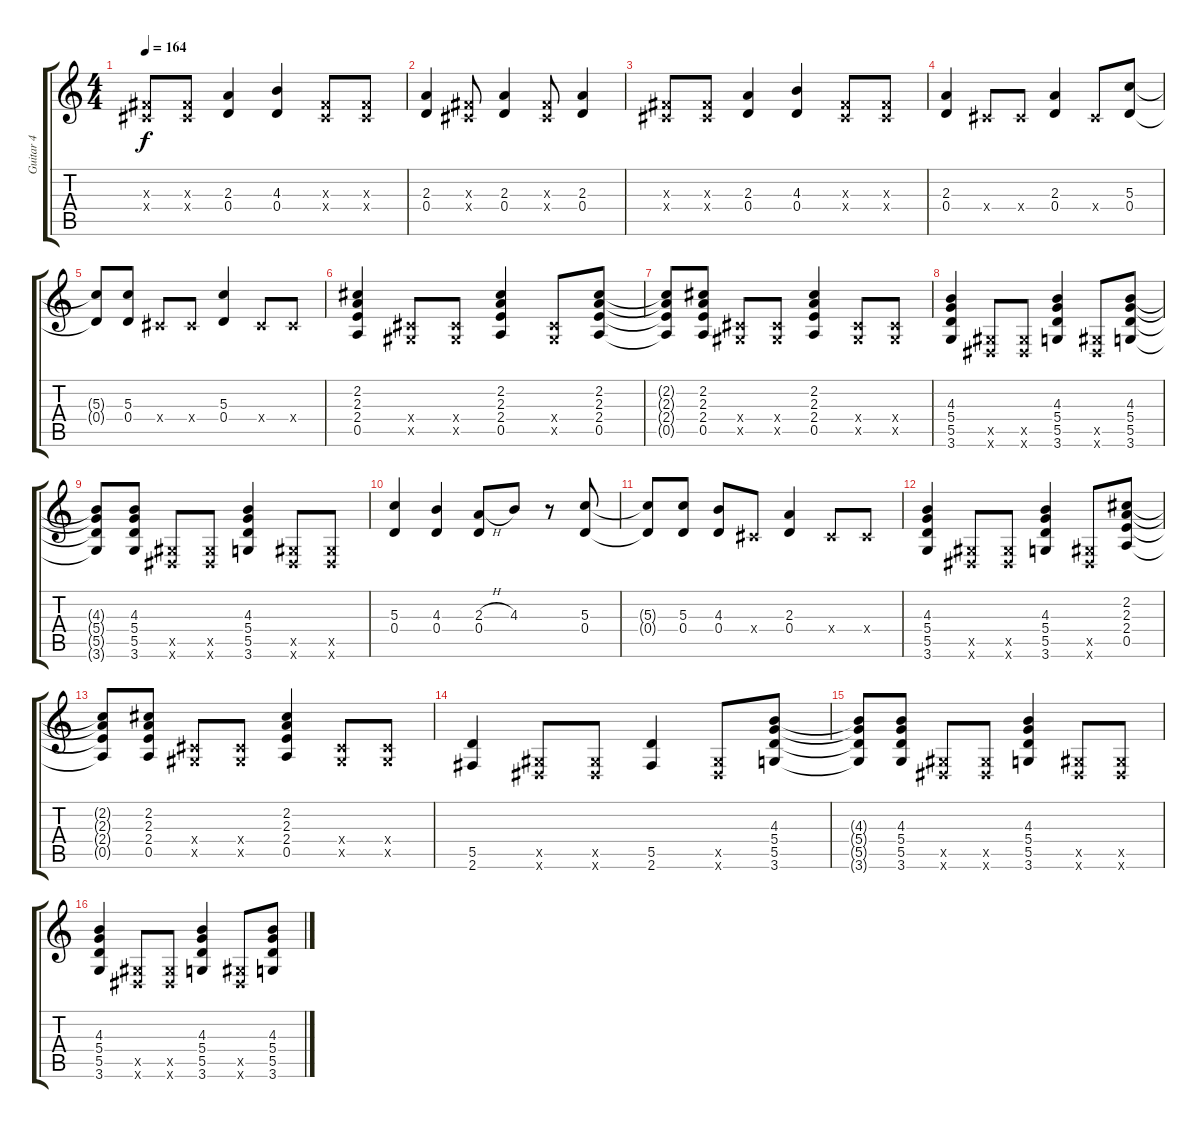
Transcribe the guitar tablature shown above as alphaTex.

\track ("Guitar 4" "Guitar 4") {instrument distortionguitar}
\staff {score tabs}
\tuning (E4 B3 G3 D3 A2 E2) {hide}
\ts (4 4)
\tempo 164
\clef g2
\ks c
(-1.3{x} -1.4{x}).8{dy f} (-1.3{x} -1.4{x}).8 (2.3 0.4).4 (4.3 0.4).4 (-1.3{x} -1.4{x}).8 (-1.3{x} -1.4{x}).8 |
(2.3 0.4).4 (-1.3{x} -1.4{x}).8 (2.3 0.4).4 (-1.3{x} -1.4{x}).8 (2.3 0.4).4 |
(-1.3{x} -1.4{x}).8 (-1.3{x} -1.4{x}).8 (2.3 0.4).4 (4.3 0.4).4 (-1.3{x} -1.4{x}).8 (-1.3{x} -1.4{x}).8 |
(2.3 0.4).4 -1.4{x}.8 -1.4{x}.8 (2.3 0.4).4 -1.4{x}.8 (5.3 0.4).8 |
(5.3{t} 0.4{t}).8 (5.3 0.4).8 -1.4{x}.8 -1.4{x}.8 (5.3 0.4).4 -1.4{x}.8 -1.4{x}.8 |
(2.2 2.3 2.4 0.5).4 (-1.4{x} -1.5{x}).8 (-1.4{x} -1.5{x}).8 (2.2 2.3 2.4 0.5).4 (-1.4{x} -1.5{x}).8 (2.2 2.3 2.4 0.5).8 |
(2.2{t} 2.3{t} 2.4{t} 0.5{t}).8 (2.2 2.3 2.4 0.5).8 (-1.4{x} -1.5{x}).8 (-1.4{x} -1.5{x}).8 (2.2 2.3 2.4 0.5).4 (-1.4{x} -1.5{x}).8 (-1.4{x} -1.5{x}).8 |
(4.3 5.4 5.5 3.6).4 (-1.5{x} -1.6{x}).8 (-1.5{x} -1.6{x}).8 (4.3 5.4 5.5 3.6).4 (-1.5{x} -1.6{x}).8 (4.3 5.4 5.5 3.6).8 |
(4.3{t} 5.4{t} 5.5{t} 3.6{t}).8 (4.3 5.4 5.5 3.6).8 (-1.5{x} -1.6{x}).8 (-1.5{x} -1.6{x}).8 (4.3 5.4 5.5 3.6).4 (-1.5{x} -1.6{x}).8 (-1.5{x} -1.6{x}).8 |
(5.3 0.4).4 (4.3 0.4).4 (2.3{h} 0.4).8 4.3.8 r.8 (5.3 0.4).8 |
(5.3{t} 0.4{t}).8 (5.3 0.4).8 (4.3 0.4).8 -1.4{x}.8 (2.3 0.4).4 -1.4{x}.8 -1.4{x}.8 |
(4.3 5.4 5.5 3.6).4 (-1.5{x} -1.6{x}).8 (-1.5{x} -1.6{x}).8 (4.3 5.4 5.5 3.6).4 (-1.5{x} -1.6{x}).8 (2.2 2.3 2.4 0.5).8 |
(2.2{t} 2.3{t} 2.4{t} 0.5{t}).8 (2.2 2.3 2.4 0.5).8 (-1.4{x} -1.5{x}).8 (-1.4{x} -1.5{x}).8 (2.2 2.3 2.4 0.5).4 (-1.4{x} -1.5{x}).8 (-1.4{x} -1.5{x}).8 |
(5.5 2.6).4 (-1.5{x} -1.6{x}).8 (-1.5{x} -1.6{x}).8 (5.5 2.6).4 (-1.5{x} -1.6{x}).8 (4.3 5.4 5.5 3.6).8 |
(4.3{t} 5.4{t} 5.5{t} 3.6{t}).8 (4.3 5.4 5.5 3.6).8 (-1.5{x} -1.6{x}).8 (-1.5{x} -1.6{x}).8 (4.3 5.4 5.5 3.6).4 (-1.5{x} -1.6{x}).8 (-1.5{x} -1.6{x}).8 |
(4.3 5.4 5.5 3.6).4 (-1.5{x} -1.6{x}).8 (-1.5{x} -1.6{x}).8 (4.3 5.4 5.5 3.6).4 (-1.5{x} -1.6{x}).8 (4.3 5.4 5.5 3.6).8
